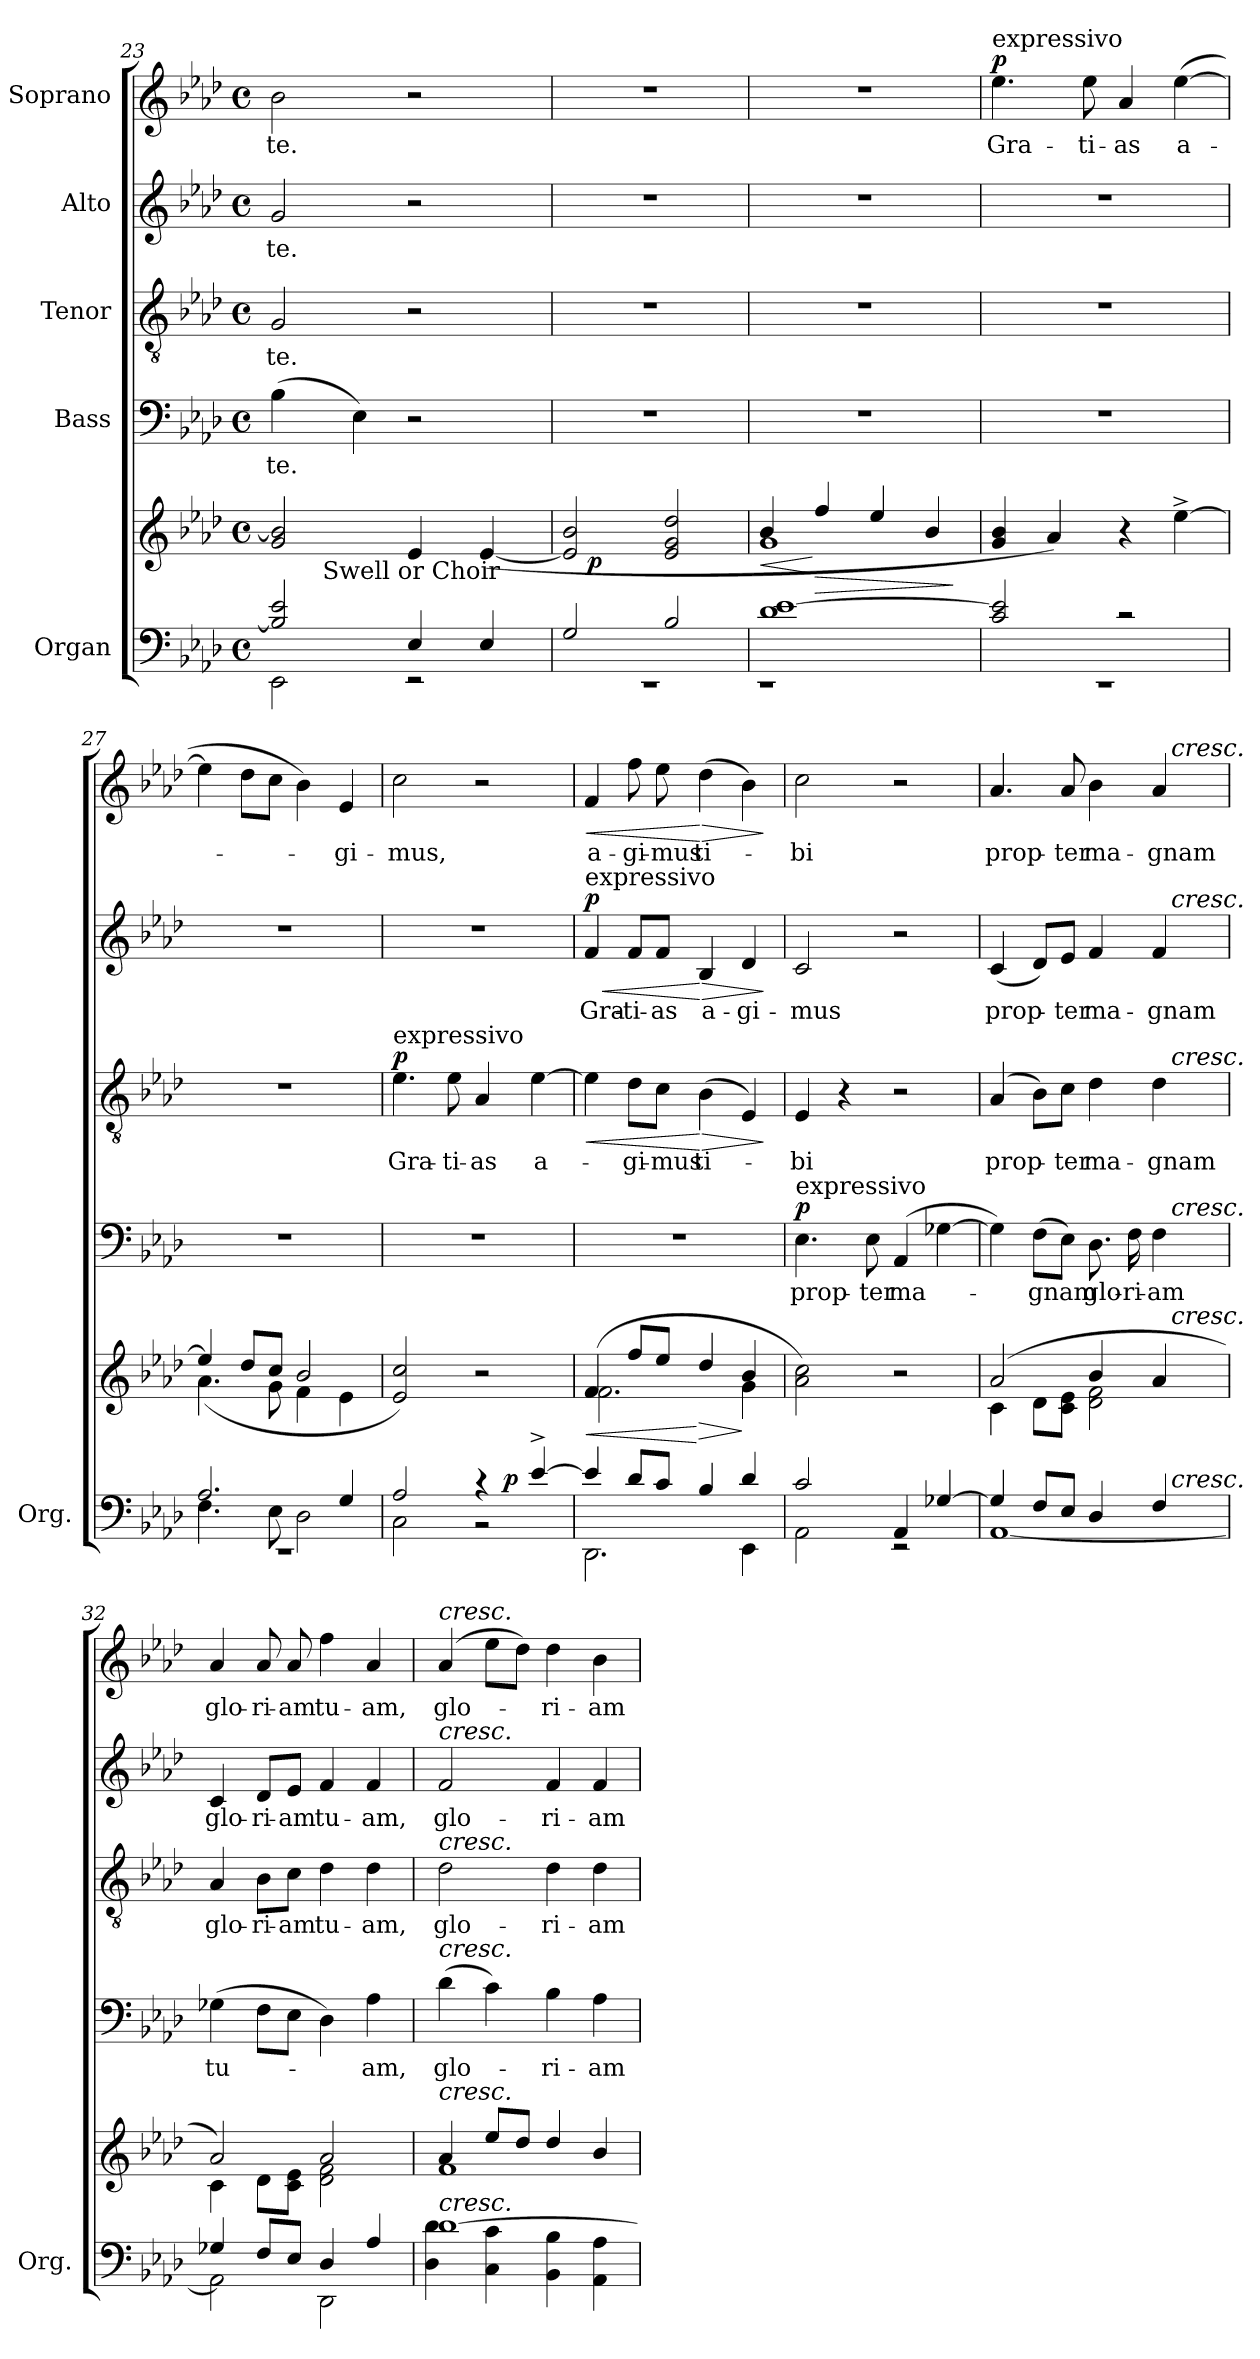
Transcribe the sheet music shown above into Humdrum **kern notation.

**kern	**kern	**dynam	**kern	**text	**dynam	**kern	**text	**dynam	**kern	**text	**dynam	**kern	**text	**dynam
*part5	*part5	*part5	*part4	*part4	*part4	*part3	*part3	*part3	*part2	*part2	*part2	*part1	*part1	*part1
*staff6	*staff5	*staff5/6	*staff4	*staff4	*staff4	*staff3	*staff3	*staff3	*staff2	*staff2	*staff2	*staff1	*staff1	*staff1
*I"Organ	*	*	*I"Bass	*	*	*I"Tenor	*	*	*I"Alto	*	*	*I"Soprano	*	*
*I'Org.	*	*	*	*	*	*	*	*	*	*	*	*	*	*
*clefF4	*clefG2	*	*clefF4	*	*	*clefGv2	*	*	*clefG2	*	*	*clefG2	*	*
*k[b-e-a-d-]	*k[b-e-a-d-]	*	*k[b-e-a-d-]	*	*	*k[b-e-a-d-]	*	*	*k[b-e-a-d-]	*	*	*k[b-e-a-d-]	*	*
*A-:	*A-:	*	*A-:	*	*	*A-:	*	*	*A-:	*	*	*A-:	*	*
*M4/4	*M4/4	*	*M4/4	*	*	*M4/4	*	*	*M4/4	*	*	*M4/4	*	*
*met(c)	*met(c)	*	*met(c)	*	*	*met(c)	*	*	*met(c)	*	*	*met(c)	*	*
=23	=23	=23	=23	=23	=23	=23	=23	=23	=23	=23	=23	=23	=23	=23
*^	*	*	*	*	*	*	*	*	*	*	*	*	*	*
!	!	!	!	!	!LO:LY:b	!	!	!LO:LY:b	!	!	!LO:LY:b	!	!	!LO:LY:b	!
*	*	*^	*	*	*	*	*	*	*	*	*	*	*	*	*
2B-/] 2e-/	2EE-\	2g/ 2b-/]	8ryy	.	(>4B-\	te.	.	2G/	te.	.	2g/	te.	.	2b-\	te.	.
.	.	.	32ryy	.	.	.	.	.	.	.	.	.	.	.	.	.
!	!	!	!LO:TX:b:t=Swell or Choir	!	!	!	!	!	!	!	!	!	!	!	!	!
.	.	.	2ryy	.	.	.	.	.	.	.	.	.	.	.	.	.
.	.	.	.	.	4E-\)	.	.	.	.	.	.	.	.	.	.	.
4E-/	2rEE	4e-/	.	.	2r	.	.	2r	.	.	2r	.	.	2r	.	.
.	.	.	4ryy	.	.	.	.	.	.	.	.	.	.	.	.	.
4E-/	.	(>[4e-/	.	.	.	.	.	.	.	.	.	.	.	.	.	.
.	.	.	16.ryy	.	.	.	.	.	.	.	.	.	.	.	.	.
=24	=24	=24	=24	=24	=24	=24	=24	=24	=24	=24	=24	=24	=24	=24	=24	=24
2G/	1rEE	2e-/] 2b-/	16ryy	.	1r	.	.	1r	.	.	1r	.	.	1r	.	.
!	!	!	!	!LO:DY:b	!	!	!	!	!	!	!	!	!	!	!	!
.	.	.	2...ryy	p	.	.	.	.	.	.	.	.	.	.	.	.
2B-/	.	2e-/ 2g/ 2dd-/	.	.	.	.	.	.	.	.	.	.	.	.	.	.
=25	=25	=25	=25	=25	=25	=25	=25	=25	=25	=25	=25	=25	=25	=25	=25	=25
!	!	!	!	!LO:HP:b	!	!	!	!	!	!	!	!	!	!	!	!
1d- [>1e-	1rEE	4b-/	1g	<	1r	.	.	1r	.	.	1r	.	.	1r	.	.
!	!	!	!	!LO:HP:n=1:b	!	!	!	!	!	!	!	!	!	!	!	!
.	.	4ff/	.	[ >	.	.	.	.	.	.	.	.	.	.	.	.
.	.	4ee-/	.	.	.	.	.	.	.	.	.	.	.	.	.	.
.	.	4b-/	.	.	.	.	.	.	.	.	.	.	.	.	.	.
*v	*v	*	*	*	*	*	*	*	*	*	*	*	*	*	*	*
*	*v	*v	*	*	*	*	*	*	*	*	*	*	*	*	*
.	.	]	.	.	.	.	.	.	.	.	.	.	.	.
!!LO:PB:g=z
=26	=26	=26	=26	=26	=26	=26	=26	=26	=26	=26	=26	=26	=26	=26
*^	*	*	*	*	*	*	*	*	*	*	*	*	*	*
!	!	!	!	!	!	!	!	!	!	!	!	!	!LO:TX:a:t=expressivo	!	!
!	!	!	!	!	!	!	!	!	!	!	!	!	!	!LO:LY:b	!LO:DY:a
2c/ 2e-/]	1rEE	4g/ 4b-/	.	1r	.	.	1r	.	.	1r	.	.	4.ee-\	Gra-	p
.	.	4a-/)	.	.	.	.	.	.	.	.	.	.	.	.	.
!	!	!	!	!	!	!	!	!	!	!	!	!	!	!LO:LY:b	!
.	.	.	.	.	.	.	.	.	.	.	.	.	8ee-\	-ti-	.
!	!	!	!	!	!	!	!	!	!	!	!	!	!	!LO:LY:b	!
2rc	.	4r	.	.	.	.	.	.	.	.	.	.	4a-/	-as	.
!	!	!	!	!	!	!	!	!	!	!	!	!	!	!LO:LY:b	!
.	.	[4ee-^>\	.	.	.	.	.	.	.	.	.	.	(>[<4ee-\	a-	.
=27	=27	=27	=27	=27	=27	=27	=27	=27	=27	=27	=27	=27	=27	=27	=27
*	*^	*^	*	*	*	*	*	*	*	*	*	*	*	*	*
2.A-/	4.F\	1rEE	4ee-/]	(<4.a-\	.	1r	.	.	1r	.	.	1r	.	.	4ee-\]	.	.
.	.	.	8dd-/L	.	.	.	.	.	.	.	.	.	.	.	8dd-\L	.	.
.	8E-\	.	8cc/J	8g\	.	.	.	.	.	.	.	.	.	.	8cc\J	.	.
.	2D-\	.	2b-/	4f\	.	.	.	.	.	.	.	.	.	.	4b-\)	.	.
!	!	!	!	!	!	!	!	!	!	!	!	!	!	!	!	!LO:LY:b	!
4G/	.	.	.	4e-\	.	.	.	.	.	.	.	.	.	.	4e-/	-gi-	.
=28	=28	=28	=28	=28	=28	=28	=28	=28	=28	=28	=28	=28	=28	=28	=28	=28	=28
!	!	!	!	!	!	!	!	!	!LO:TX:a:t=expressivo	!	!	!	!	!	!	!	!
!	!	!	!	!	!	!	!	!	!	!LO:LY:b	!LO:DY:a	!	!	!	!	!LO:LY:b	!
*	*	*	*v	*v	*	*	*	*	*	*	*	*	*	*	*	*	*
2A-/	2C\	2ryy	2e-/ 2cc/)	.	1r	.	.	4.e-\	Gra-	p	1r	.	.	2cc\	-mus,	.
!	!	!	!	!	!	!	!	!	!LO:LY:b	!	!	!	!	!	!	!
.	.	.	.	.	.	.	.	8e-\	-ti-	.	.	.	.	.	.	.
!	!	!	!	!	!	!	!	!	!LO:LY:b	!	!	!	!	!	!	!
4rc	2rBB	8ryy	2r	.	.	.	.	4A-/	-as	.	.	.	.	2r	.	.
!	!	!	!	!LO:DY:a=2	!	!	!	!	!	!	!	!	!	!	!	!
.	.	4.ryy	.	p	.	.	.	.	.	.	.	.	.	.	.	.
!	!	!	!	!	!	!	!	!	!LO:LY:b	!	!	!	!	!	!	!
[>4e-^>/	.	.	.	.	.	.	.	[4e-\	a-	.	.	.	.	.	.	.
=29	=29	=29	=29	=29	=29	=29	=29	=29	=29	=29	=29	=29	=29	=29	=29	=29
!	!	!	!	!	!	!	!	!	!	!	!LO:TX:a:t=expressivo	!	!	!	!	!
!	!	!	!	!LO:HP:b	!	!	!	!	!	!LO:HP:b	!	!LO:LY:b	!LO:HP:b	!	!LO:LY:b	!LO:HP:b
*	*	*	*^	*	*	*	*	*	*	*	*	*	*	*	*	*
!	!	!	!	!	!	!	!	!	!	!	!	!	!	!LO:DY:n=1:a	!	!	!
*	*v	*v	*	*	*	*	*	*	*	*	*	*	*	*	*	*	*
4e-/]	2.DD-\	(>4f/	2.f\	<	1r	.	.	4e-\]	.	<	4f/	Gra-	< p	4f/	a-	<
!	!	!	!	!	!	!	!	!	!LO:LY:b	!	!	!LO:LY:b	!	!	!LO:LY:b	!
8d-/L	.	8ff/L	.	.	.	.	.	8d-\L	-gi-	.	8f/L	-ti-	.	8ff\	-gi-	.
!	!	!	!	!	!	!	!	!	!LO:LY:b	!	!	!LO:LY:b	!	!	!LO:LY:b	!
8c/J	.	8ee-/J	.	.	.	.	.	8c\J	-mus	.	8f/J	-as	.	8ee-\	-mus	.
!	!	!	!	!LO:HP:n=1:b	!	!	!	!	!LO:LY:b	!LO:HP:n=1:b	!	!LO:LY:b	!LO:HP:n=1:b	!	!LO:LY:b	!LO:HP:n=1:b
4B-/	.	4dd-/	.	[ >	.	.	.	(>4B-\	ti-	[ >	4B-/	a-	[ >	(>4dd-\	ti-	[ >
!	!	!	!	!	!	!	!	!	!	!	!	!LO:LY:b	!	!	!	!
4d-/	4EE-\	4b-/	4g\	]	.	.	.	4E-/)	.	.	4d-/	-gi-	.	4b-\)	.	.
*v	*v	*	*	*	*	*	*	*	*	*	*	*	*	*	*	*
*	*v	*v	*	*	*	*	*	*	*	*	*	*	*	*	*
.	.	.	.	.	.	.	.	]	.	.	]	.	.	]
=30	=30	=30	=30	=30	=30	=30	=30	=30	=30	=30	=30	=30	=30	=30
*^	*	*	*	*	*	*	*	*	*	*	*	*	*	*
!	!	!	!	!LO:TX:a:t=expressivo	!	!	!	!	!	!	!	!	!	!	!
!	!	!	!	!	!LO:LY:b	!LO:DY:a	!	!LO:LY:b	!	!	!LO:LY:b	!	!	!LO:LY:b	!
2c/	2AA-\	2a-\ 2cc\)	.	4.E-\	prop-	p	4E-/	-bi	.	2c/	-mus	.	2cc\	-bi	.
.	.	.	.	.	.	.	4r	.	.	.	.	.	.	.	.
!	!	!	!	!	!LO:LY:b	!	!	!	!	!	!	!	!	!	!
.	.	.	.	8E-\	-ter	.	.	.	.	.	.	.	.	.	.
!	!	!	!	!	!LO:LY:b	!	!	!	!	!	!	!	!	!	!
4AA-/	2rEE	2r	.	(>4AA-/	ma-	.	2r	.	.	2r	.	.	2r	.	.
[>4G-X/	.	.	.	[4G-X\	.	.	.	.	.	.	.	.	.	.	.
=31	=31	=31	=31	=31	=31	=31	=31	=31	=31	=31	=31	=31	=31	=31	=31
*	*	*^	*	*	*	*	*	*	*	*	*	*	*	*	*
!	!	!	!	!	!	!	!	!	!LO:LY:b	!	!	!LO:LY:b	!	!	!LO:LY:b	!
*	*^	*	*^	*	*^	*	*	*^	*	*	*^	*	*	*^	*	*
4G-/]	[<1AA-	2ryy	(>2a-/	4c\	2ryy	.	4G-\])	2ryy	.	.	(>4A-/	2ryy	prop-	.	(<4c/	2ryy	prop-	.	4.a-/	2ryy	prop-	.
!	!	!	!	!	!	!	!	!	!LO:LY:b	!	!	!	!	!	!	!	!	!	!	!	!	!
8F/L	.	.	.	8d-\L	.	.	(>8F\L	.	-gnam	.	8B-\L)	.	.	.	8d-/L)	.	.	.	.	.	.	.
!	!	!	!	!	!	!	!	!	!	!	!	!	!LO:LY:b	!	!	!	!LO:LY:b	!	!	!	!LO:LY:b	!
8E-/J	.	.	.	8c\ 8e-\J	.	.	8E-\J)	.	.	.	8c\J	.	-ter	.	8e-/J	.	-ter	.	8a-/	.	-ter	.
!	!	!	!	!	!	!	!	!	!LO:LY:b	!	!	!	!LO:LY:b	!	!	!	!LO:LY:b	!	!	!	!LO:LY:b	!
4D-/	.	4ryy	4b-/	2d-\ 2f\	4ryy	.	8.D-\	4ryy	glo-	.	4d-\	4ryy	ma-	.	4f/	4ryy	ma-	.	4b-\	4ryy	ma-	.
!	!	!	!	!	!	!	!	!	!LO:LY:b	!	!	!	!	!	!	!	!	!	!	!	!	!
.	.	.	.	.	.	.	16F\	.	-ri-	.	.	.	.	.	.	.	.	.	.	.	.	.
!	!	!	!	!	!	!	!	!	!LO:LY:b	!	!	!	!LO:LY:b	!	!	!	!LO:LY:b	!	!	!	!LO:LY:b	!
4F/	.	16ryy	4a-/	.	16ryy	.	4F\	16ryy	-am	.	4d-\	16ryy	-gnam	.	4f/	16ryy	-gnam	.	4a-/	16ryy	-gnam	.
!	!	!	!	!	!	!	!	!	!	!	!	!	!	!	!	!	!	!	!	!LO:TX:a:i:t=cresc.	!	!
!	!	!	!	!	!	!	!	!	!	!	!	!	!	!	!	!LO:TX:a:i:t=cresc.	!	!	!	!	!	!
!	!	!	!	!	!	!	!	!	!	!	!	!LO:TX:a:i:t=cresc.	!	!	!	!	!	!	!	!	!	!
!	!	!	!	!	!	!	!	!LO:TX:a:i:t=cresc.	!	!	!	!	!	!	!	!	!	!	!	!	!	!
!	!	!	!	!	!LO:TX:a:i:t=cresc.	!	!	!	!	!	!	!	!	!	!	!	!	!	!	!	!	!
!	!	!LO:TX:a:i:t=cresc.	!	!	!	!	!	!	!	!	!	!	!	!	!	!	!	!	!	!	!	!
.	.	8.ryy	.	.	8.ryy	.	.	8.ryy	.	.	.	8.ryy	.	.	.	8.ryy	.	.	.	8.ryy	.	.
!!LO:LB:g=z
=32	=32	=32	=32	=32	=32	=32	=32	=32	=32	=32	=32	=32	=32	=32	=32	=32	=32	=32	=32	=32	=32	=32
!	!	!	!	!	!	!	!	!	!LO:LY:b	!	!	!	!LO:LY:b	!	!	!	!LO:LY:b	!	!	!	!LO:LY:b	!
*	*v	*v	*	*	*	*	*v	*v	*	*	*v	*v	*	*	*v	*v	*	*	*v	*v	*	*
*	*	*	*v	*v	*	*	*	*	*	*	*	*	*	*	*	*	*
4G-X/	2AA-\]	2a-/)	4c\	.	(>4G-X\	tu-	.	4A-/	glo-	.	4c/	glo-	.	4a-/	glo-	.
!	!	!	!	!	!	!	!	!	!LO:LY:b	!	!	!LO:LY:b	!	!	!LO:LY:b	!
8F/L	.	.	8d-\L	.	8F\L	.	.	8B-\L	-ri-	.	8d-/L	-ri-	.	8a-/	-ri-	.
!	!	!	!	!	!	!	!	!	!LO:LY:b	!	!	!LO:LY:b	!	!	!LO:LY:b	!
8E-/J	.	.	8c\ 8e-\J	.	8E-\J	.	.	8c\J	-am	.	8e-/J	-am	.	8a-/	-am	.
!	!	!	!	!	!	!	!	!	!LO:LY:b	!	!	!LO:LY:b	!	!	!LO:LY:b	!
4D-/	2DD-\	2a-/	2d-\ 2f\	.	4D-\)	.	.	4d-\	tu-	.	4f/	tu-	.	4ff\	tu-	.
!	!	!	!	!	!	!LO:LY:b	!	!	!LO:LY:b	!	!	!LO:LY:b	!	!	!LO:LY:b	!
4A-/	.	.	.	.	4A-\	-am,	.	4d-\	-am,	.	4f/	-am,	.	4a-/	-am,	.
=33	=33	=33	=33	=33	=33	=33	=33	=33	=33	=33	=33	=33	=33	=33	=33	=33
!	!	!	!	!	!	!	!	!	!	!	!	!	!	!LO:TX:a:i:t=cresc.	!	!
!	!	!	!	!	!	!	!	!	!	!	!LO:TX:a:i:t=cresc.	!	!	!	!	!
!	!	!	!	!	!	!	!	!LO:TX:a:i:t=cresc.	!	!	!	!	!	!	!	!
!	!	!	!	!	!LO:TX:a:i:t=cresc.	!	!	!	!	!	!	!	!	!	!	!
!	!	!LO:TX:a:i:t=cresc.	!	!	!	!	!	!	!	!	!	!	!	!	!	!
!LO:TX:a:i:t=cresc.	!	!	!	!	!	!	!	!	!	!	!	!	!	!	!	!
!	!	!	!	!	!	!LO:LY:b	!	!	!LO:LY:b	!	!	!LO:LY:b	!	!	!LO:LY:b	!
[>1d-	4D-\ 4d-\	4a-/	1f	.	(>4d-\	glo-	.	2d-\	glo-	.	2f/	glo-	.	(>4a-/	glo-	.
.	4C\ 4c\	8ee-/L	.	.	4c\)	.	.	.	.	.	.	.	.	8ee-\L	.	.
.	.	8dd-/J	.	.	.	.	.	.	.	.	.	.	.	8dd-\J)	.	.
!	!	!	!	!	!	!LO:LY:b	!	!	!LO:LY:b	!	!	!LO:LY:b	!	!	!LO:LY:b	!
.	4BB-\ 4B-\	4dd-/	.	.	4B-\	-ri-	.	4d-\	-ri-	.	4f/	-ri-	.	4dd-\	-ri-	.
!	!	!	!	!	!	!LO:LY:b	!	!	!LO:LY:b	!	!	!LO:LY:b	!	!	!LO:LY:b	!
.	4AA-\ 4A-\	4b-/	.	.	4A-\	-am	.	4d-\	-am	.	4f/	-am	.	4b-\	-am	.
*v	*v	*	*	*	*	*	*	*	*	*	*	*	*	*	*	*
*	*v	*v	*	*	*	*	*	*	*	*	*	*	*	*	*
=	=	=	=	=	=	=	=	=	=	=	=	=	=	=
*-	*-	*-	*-	*-	*-	*-	*-	*-	*-	*-	*-	*-	*-	*-
